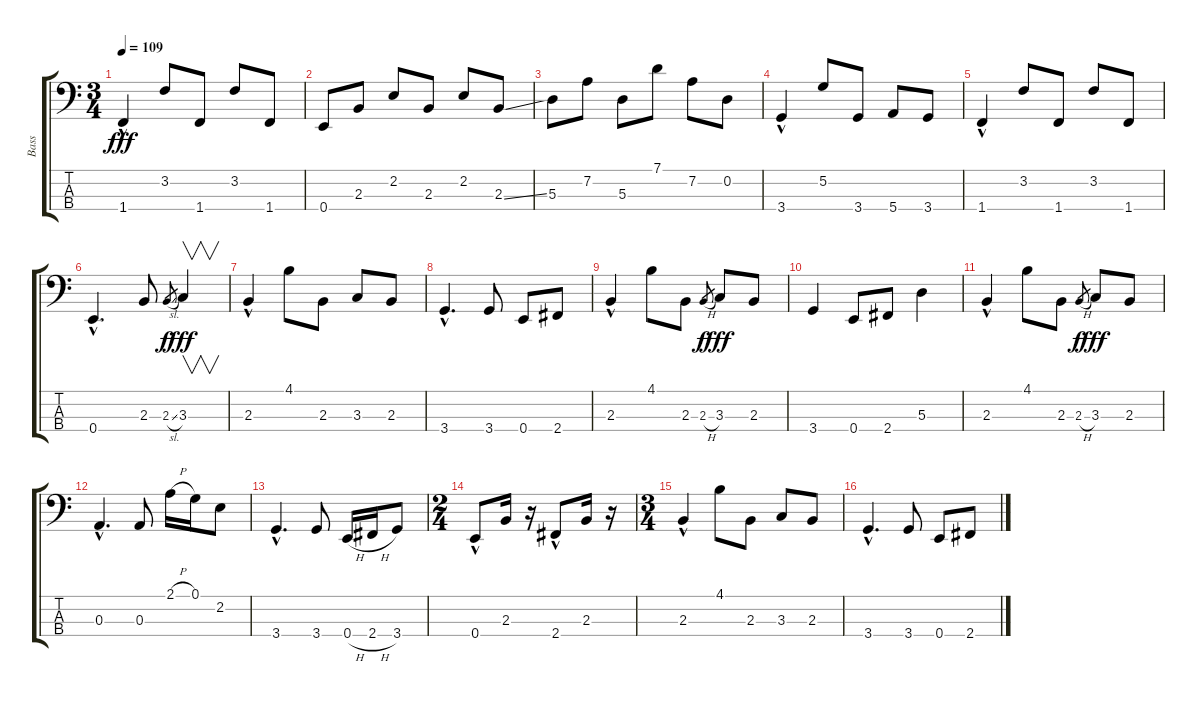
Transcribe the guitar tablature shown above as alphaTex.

\track ("Bass" "Bass") {instrument electricbasspick}
\staff {score tabs}
\tuning (G2 D2 A1 E1) {hide}
\ts (3 4)
\tempo 109
\clef f4
\ks c
1.4{hac}.4{dy fff} 3.2.8 1.4.8 3.2.8 1.4.8 |
0.4.8 2.3.8 2.2.8 2.3.8 2.2.8 2.3{ss}.8 |
5.3.8 7.2.8 5.3.8 7.1.8 7.2.8 0.2.8 |
3.4{hac}.4 5.2.8 3.4.8 5.4.8 3.4.8 |
1.4{hac}.4 3.2.8 1.4.8 3.2.8 1.4.8 |
0.4{hac}.4{d} 2.3.8 2.3{sl}.8{gr dy f} 3.3.4{v dy fff} |
2.3{hac}.4 4.1.8 2.3.8 3.3.8 2.3.8 |
3.4{hac}.4{d} 3.4.8 0.4.8 2.4.8 |
2.3{hac}.4 4.1.8 2.3.8 2.3{h}.8{gr dy f} 3.3.8{dy fff} 2.3.8 |
3.4.4 0.4.8 2.4.8 5.3.4 |
2.3{hac}.4 4.1.8 2.3.8 2.3{h}.8{gr dy f} 3.3.8{dy fff} 2.3.8 |
0.3{hac}.4{d} 0.3.8 2.1{h}.16 0.1.16 2.2.8 |
3.4{hac}.4{d} 3.4.8 0.4{h}.16 2.4{h}.16 3.4.8 |
\ts (2 4)
0.4{hac}.8 2.3.16 r.16 2.4{hac}.8 2.3.16 r.16 |
\ts (3 4)
2.3{hac}.4 4.1.8 2.3.8 3.3.8 2.3.8 |
3.4{hac}.4{d} 3.4.8 0.4.8 2.4.8
